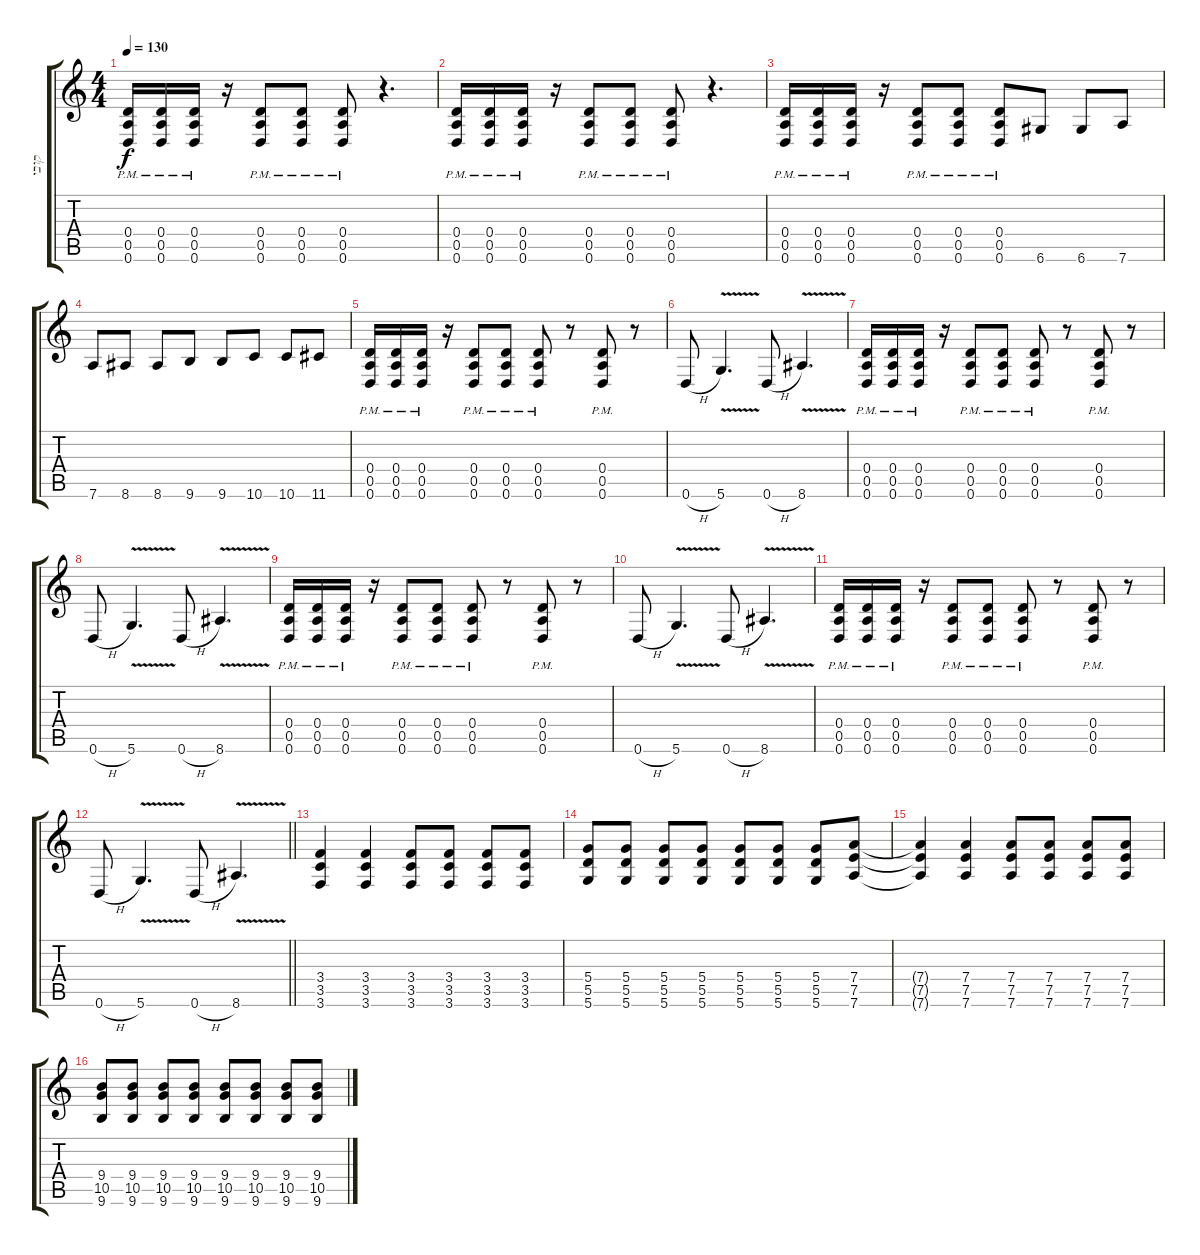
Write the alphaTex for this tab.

\track ("קובי" "קובי") {instrument distortionguitar}
\staff {score tabs}
\tuning (E4 B3 G3 D3 A2 D2) {hide}
\ts (4 4)
\tempo 130
\clef g2
\ks c
(0.4{pm} 0.5 0.6).16{dy f} (0.4{pm} 0.5 0.6).16 (0.4{pm} 0.5 0.6).16 r.16 (0.4{pm} 0.5 0.6).8 (0.4{pm} 0.5 0.6).8 (0.4{pm} 0.5 0.6).8 r.4{d} |
(0.4{pm} 0.5 0.6).16 (0.4{pm} 0.5 0.6).16 (0.4{pm} 0.5 0.6).16 r.16 (0.4{pm} 0.5 0.6).8 (0.4{pm} 0.5 0.6).8 (0.4{pm} 0.5 0.6).8 r.4{d} |
(0.4{pm} 0.5 0.6).16 (0.4{pm} 0.5 0.6).16 (0.4{pm} 0.5 0.6).16 r.16 (0.4{pm} 0.5 0.6).8 (0.4{pm} 0.5 0.6).8 (0.4{pm} 0.5 0.6).8 6.6.8 6.6.8 7.6.8 |
7.6.8 8.6.8 8.6.8 9.6.8 9.6.8 10.6.8 10.6.8 11.6.8 |
(0.4{pm} 0.5 0.6).16 (0.4{pm} 0.5 0.6).16 (0.4{pm} 0.5 0.6).16 r.16 (0.4{pm} 0.5 0.6).8 (0.4{pm} 0.5 0.6).8 (0.4{pm} 0.5 0.6).8 r.8 (0.4{pm} 0.5{pm} 0.6).8 r.8 |
0.6{h}.8 5.6{v}.4{d} 0.6{h}.8 8.6{v}.4{d} |
(0.4{pm} 0.5 0.6).16 (0.4{pm} 0.5 0.6).16 (0.4{pm} 0.5 0.6).16 r.16 (0.4{pm} 0.5 0.6).8 (0.4{pm} 0.5 0.6).8 (0.4{pm} 0.5 0.6).8 r.8 (0.4{pm} 0.5{pm} 0.6).8 r.8 |
0.6{h}.8 5.6{v}.4{d} 0.6{h}.8 8.6{v}.4{d} |
(0.4{pm} 0.5 0.6).16 (0.4{pm} 0.5 0.6).16 (0.4{pm} 0.5 0.6).16 r.16 (0.4{pm} 0.5 0.6).8 (0.4{pm} 0.5 0.6).8 (0.4{pm} 0.5 0.6).8 r.8 (0.4{pm} 0.5{pm} 0.6).8 r.8 |
0.6{h}.8 5.6{v}.4{d} 0.6{h}.8 8.6{v}.4{d} |
(0.4{pm} 0.5 0.6).16 (0.4{pm} 0.5 0.6).16 (0.4{pm} 0.5 0.6).16 r.16 (0.4{pm} 0.5 0.6).8 (0.4{pm} 0.5 0.6).8 (0.4{pm} 0.5 0.6).8 r.8 (0.4{pm} 0.5{pm} 0.6).8 r.8 |
\barLineRight lightlight
0.6{h}.8 5.6{v}.4{d} 0.6{h}.8 8.6{v}.4{d} |
(3.4 3.5 3.6).4{balance 16} (3.4 3.5 3.6).4 (3.4 3.5 3.6).8 (3.4 3.5 3.6).8 (3.4 3.5 3.6).8 (3.4 3.5 3.6).8 |
(5.4 5.5 5.6).8 (5.4 5.5 5.6).8 (5.4 5.5 5.6).8 (5.4 5.5 5.6).8 (5.4 5.5 5.6).8 (5.4 5.5 5.6).8 (5.4 5.5 5.6).8 (7.4 7.5 7.6).8 |
(7.4{t} 7.5{t} 7.6{t}).4 (7.4 7.5 7.6).4 (7.4 7.5 7.6).8 (7.4 7.5 7.6).8 (7.4 7.5 7.6).8 (7.4 7.5 7.6).8 |
(9.4 10.5 9.6).8 (9.4 10.5 9.6).8 (9.4 10.5 9.6).8 (9.4 10.5 9.6).8 (9.4 10.5 9.6).8 (9.4 10.5 9.6).8 (9.4 10.5 9.6).8 (9.4 10.5 9.6).8
